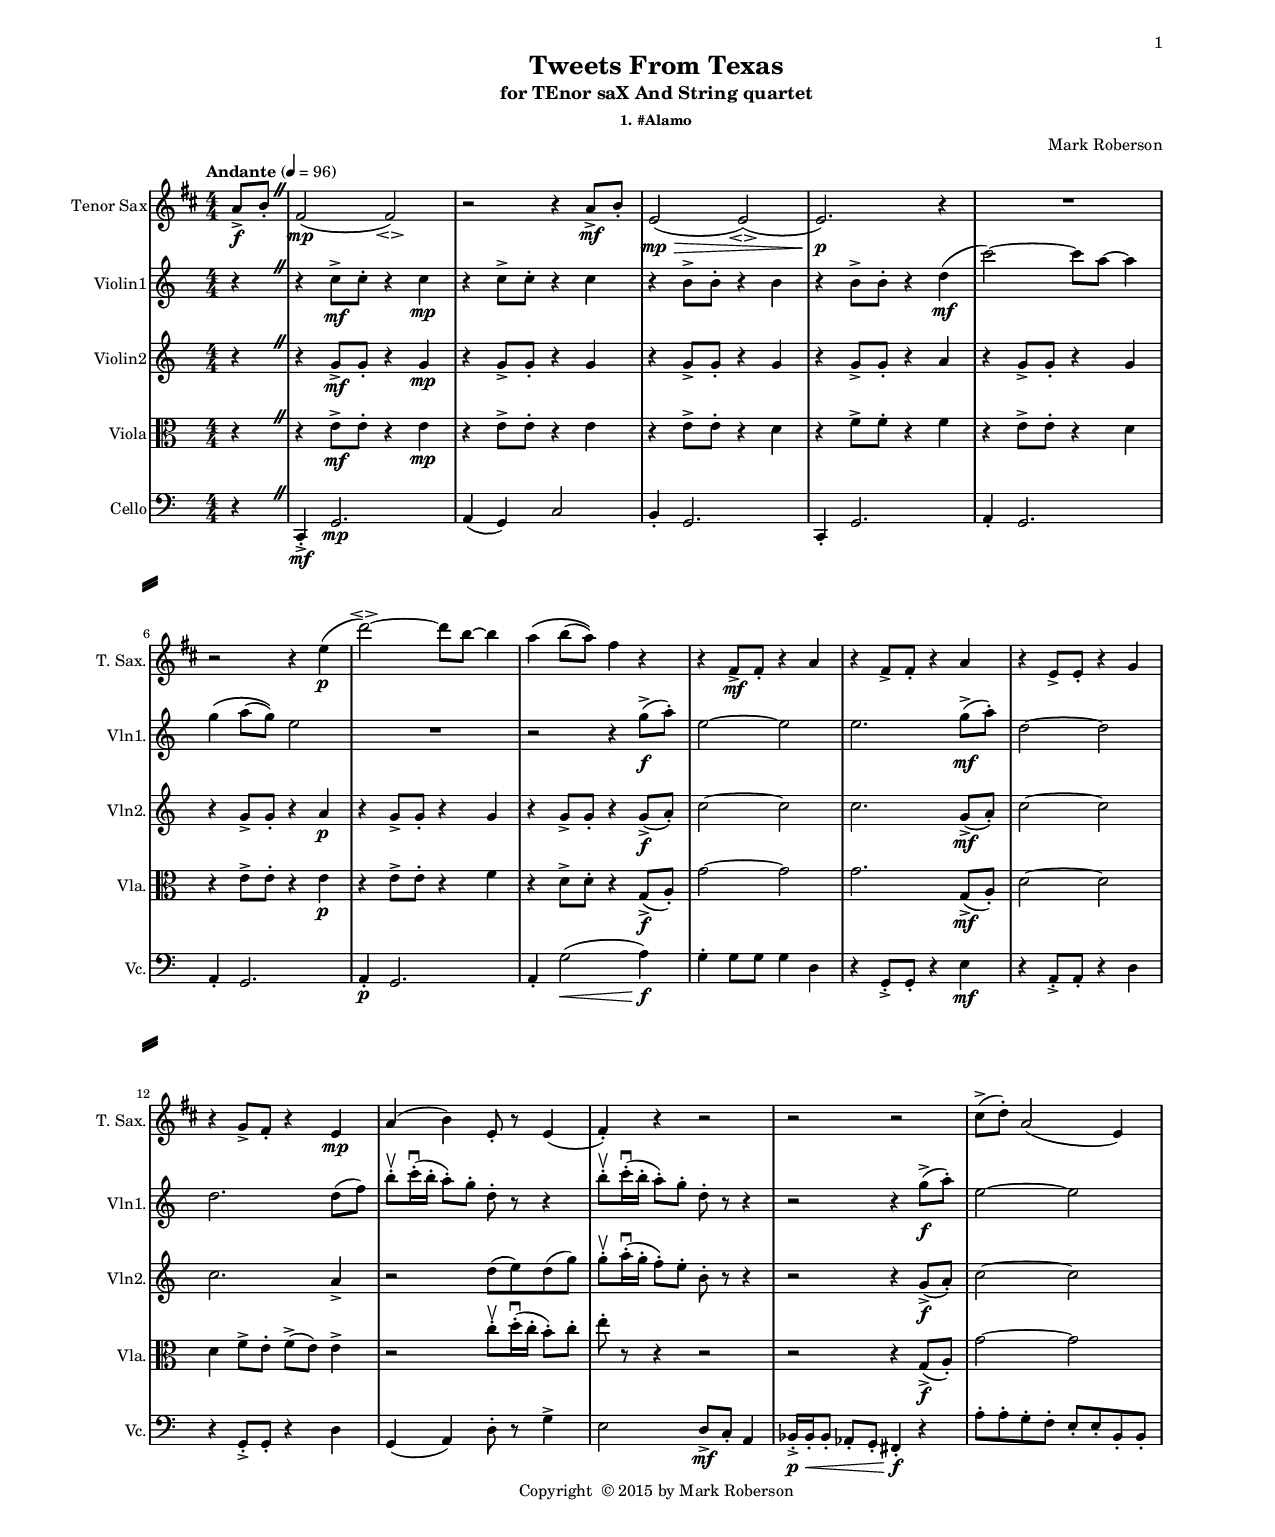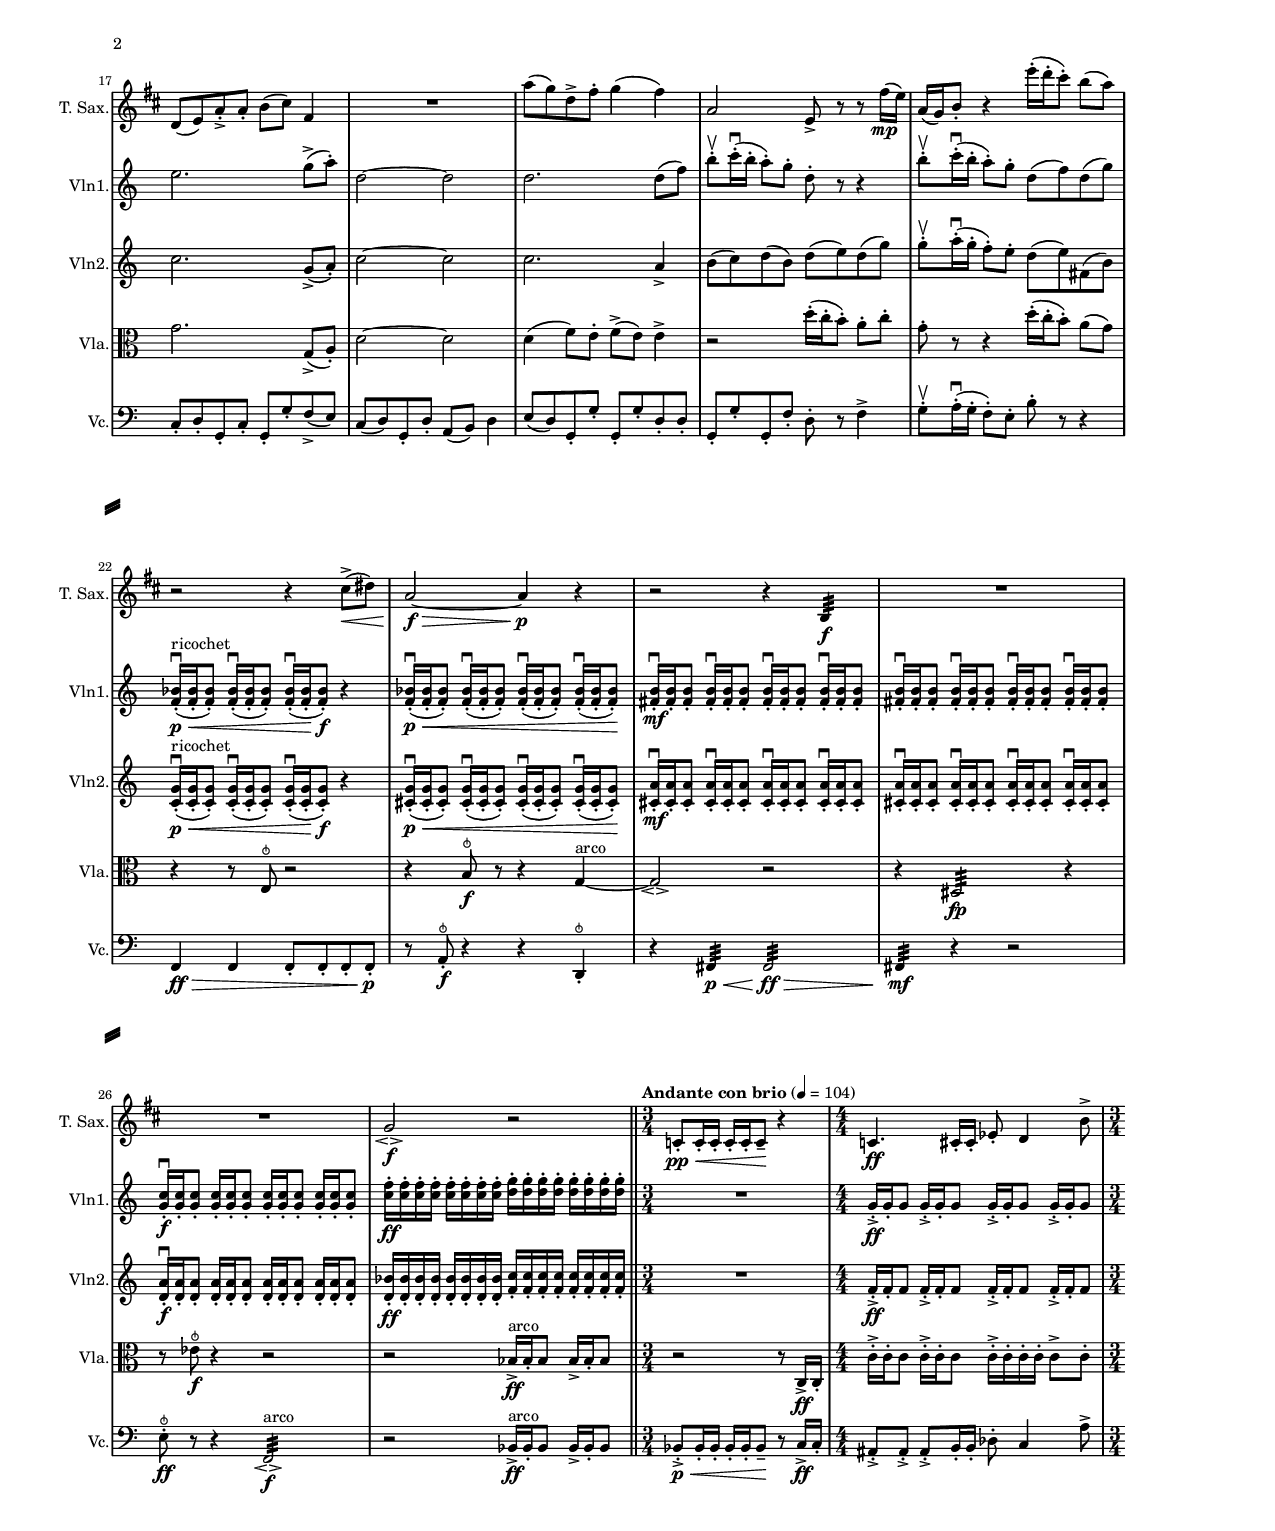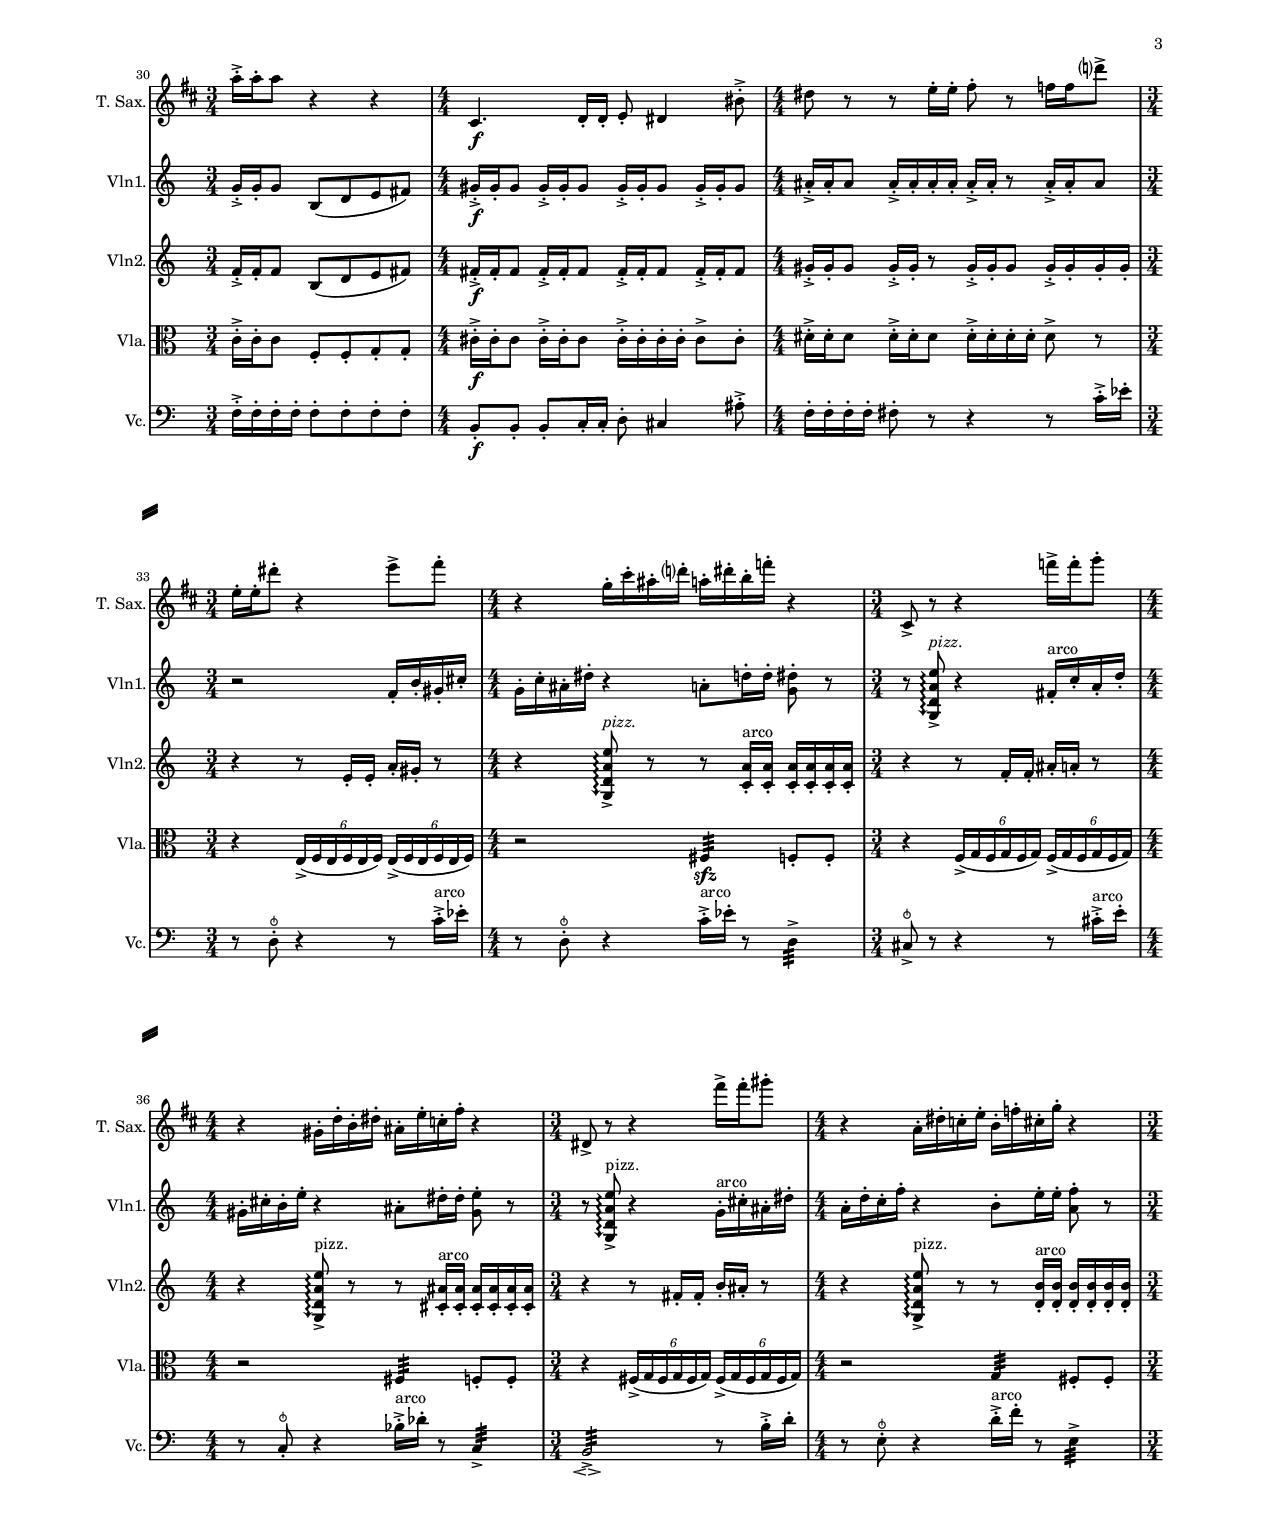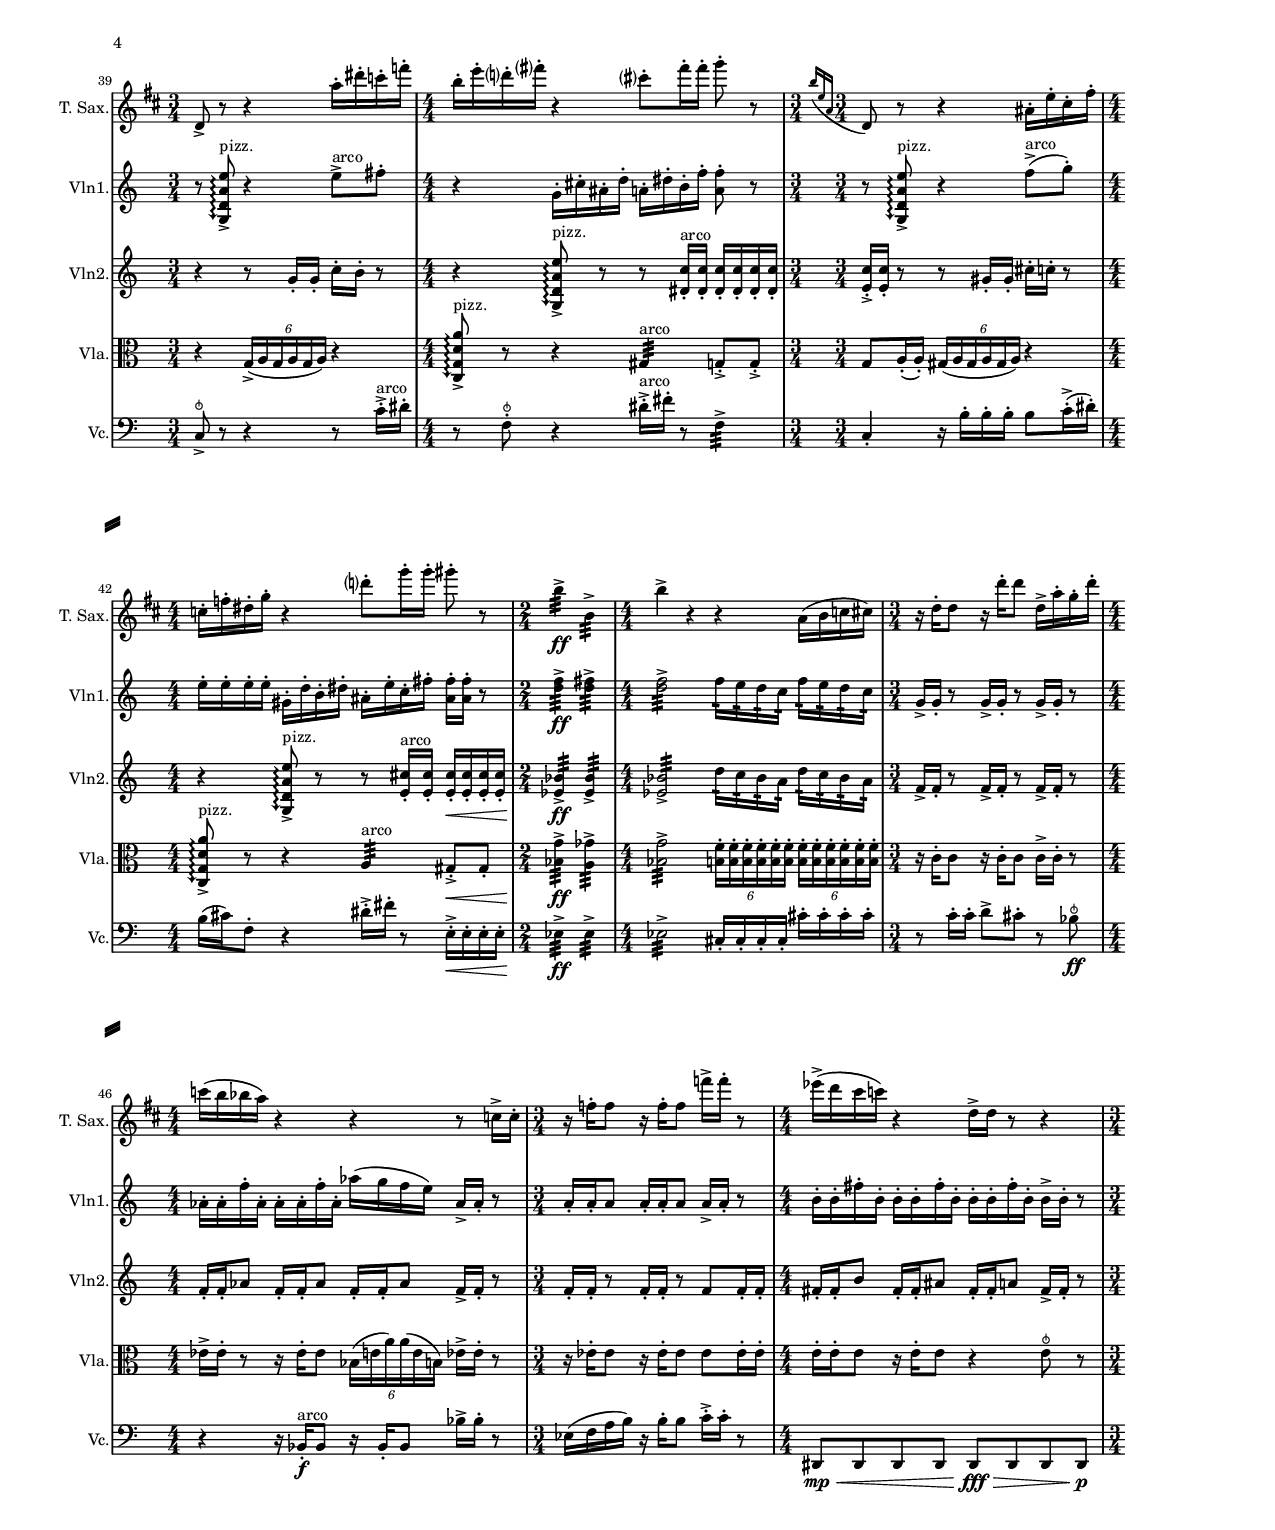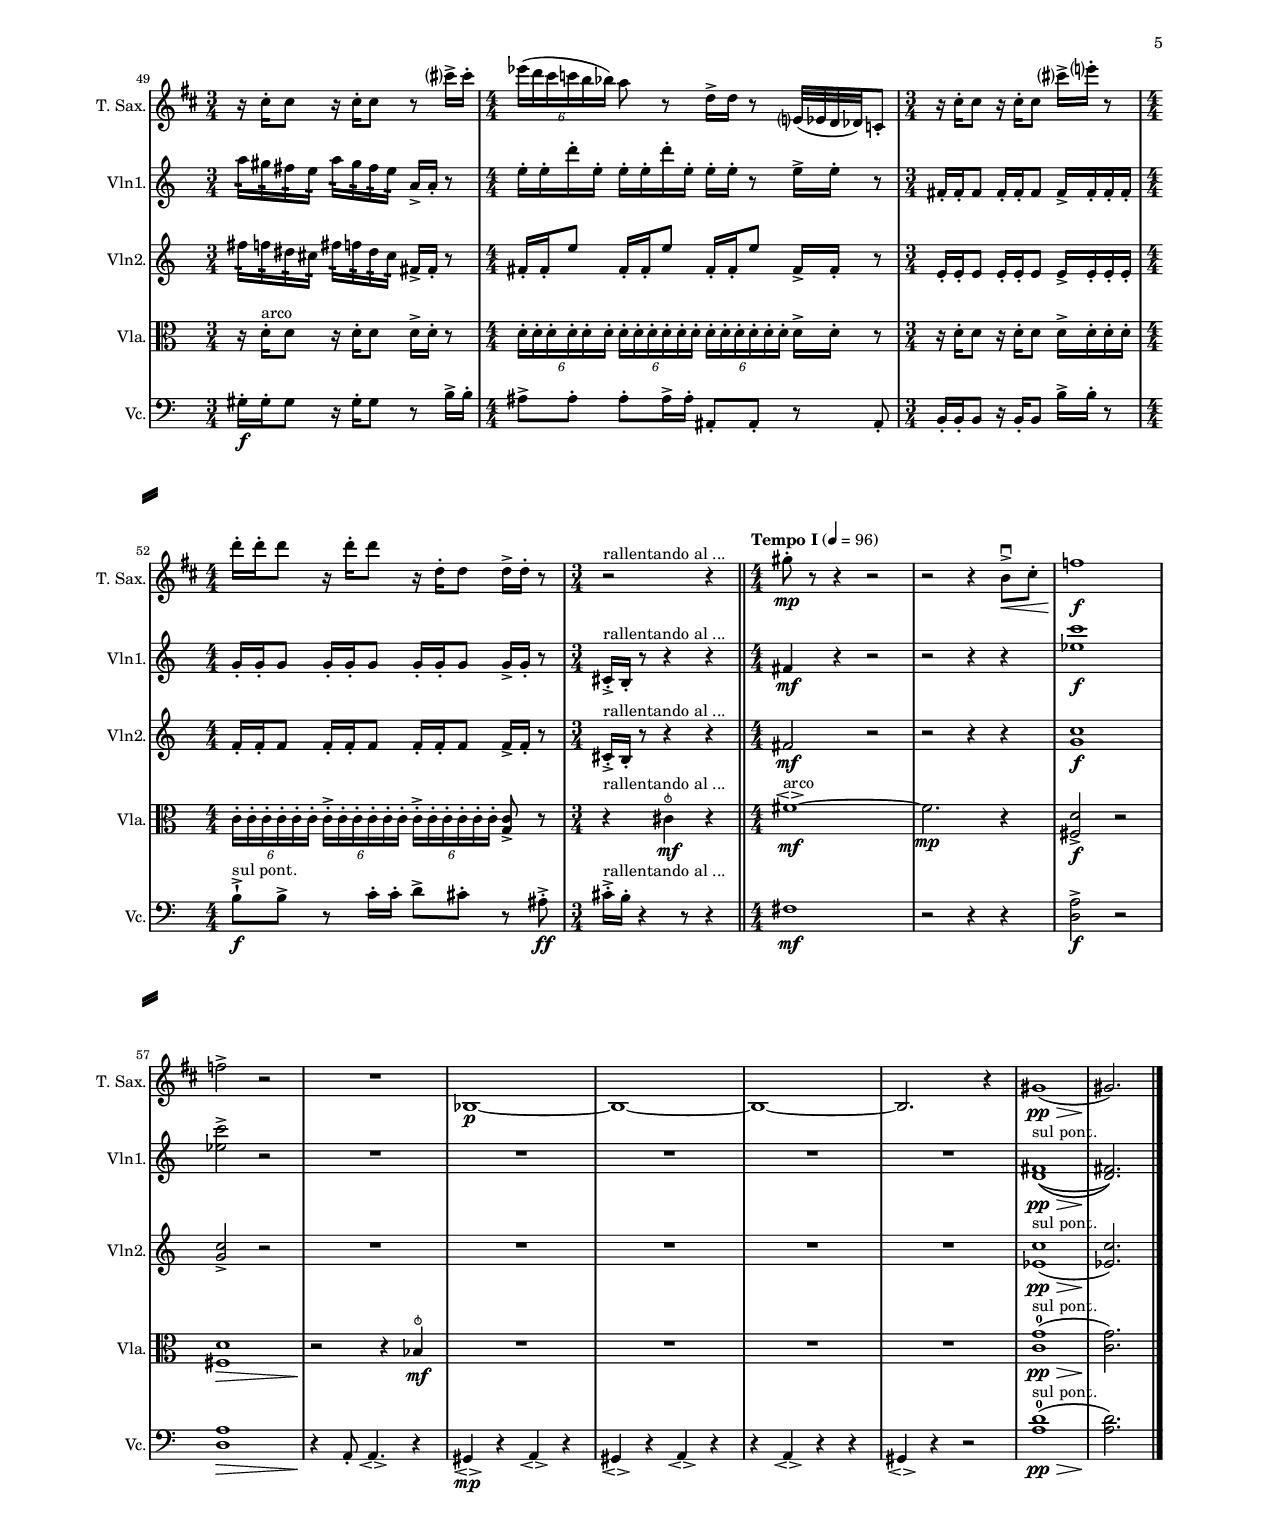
%=============================================
%   created by MuseScore Version: 1.3
%          Monday, July 13, 2015
%=============================================

\version "2.12.0"


#(set-default-paper-size "letter")
#(set-global-staff-size 14)

\paper {
  %  line-width    = 180\mm
  %  left-margin   = 20\mm
  inner-margin = 0.75\in
  outer-margin = 0.75\in
  top-margin    = 0.5\in
  bottom-margin = 0.75\in
  indent = 0 \mm 
  ragged-last-bottom = ##f
  ragged-bottom = ##f  
  system-separator-markup = \slashSeparator 
  first-page-number = 1
  print-first-page-number = ##t  
  two-sided = ##t
  binding-offset = 0.25\in
  }

\header {
    title = "Tweets From Texas"
    subtitle = "for TEnor saX And String quartet"
    subsubtitle = "1. #Alamo"
    composer = "Mark Roberson"
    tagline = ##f
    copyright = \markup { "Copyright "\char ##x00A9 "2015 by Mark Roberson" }    
    }

ATSaxvoiceAA = \relative c'{
    \set Staff.instrumentName = #"Tenor Sax"
    \set Staff.shortInstrumentName = #"T. Sax."
    \clef treble
    %staffkeysig
    \key d \major 
    %barkeysig: 
    \key d \major 
    %bartimesig: 
    \time 4/4 
    \partial 4*1
    \override BreathingSign #'text = \markup {
      \musicglyph #"scripts.caesura.straight"
    }
    \tempo "Andante" 4 = 96  
    a'8->  \f b-.  \breathe      | % 1
    fis2( \mp fis\espressivo )      | % 2
    r r4 a8->  \mf b-.       | % 3
    e,2( \> \mp e\espressivo )(      | % 4
    e2.) \! \p r4      | % 5
    R1  | % 
    r2 r4 e'( \p      | % 7
    d'2~\espressivo ) d8 b~ b4      | % 8
    a\( b8( a)\) fis4 r      | % 9
    r fis,8->  \mf fis-.  r4 a      | % 10
    r fis8->  fis-.  r4 a      | % 11
    r e8->  e-.  r4 g      | % 12
    r g8->  fis-.  r4 e \mp      | % 13
    a( b) e,8-.  r e4(      | % 14
    fis-. ) r r2      | % 15
    r r      | % 16
    cis'8-> ( d-. ) a2( e4)      | % 17
    d8( e) a-> -.  a-.  b( cis) fis,4      | % 18
    R1  | % 
    a'8( g) d->  fis-.  g4( fis)      | % 20
    a,2 e8->  r r fis'16( \mp e)      | % 21
    a,( g) b8-.  r4 e'16-. ( d-.  cis8-. ) b( a)      | % 22
    r2 r4 cis,8-> ( \< dis)      | % 23
    a2~ \> \! \f a4 \! \p r      | % 24
    r2 r4 b,:32  \f      | % 25
    R1 *2  | % 
    g'2\espressivo  \f r       \bar "||"   | % 28
    %bartimesig: 
    \time 3/4 
    \tempo "Andante con brio" 4 = 104
    c,8-.  \< \pp c16-.  c-.  c-.  c-.  c8--  \! r4      | % 29
    %bartimesig: 
    \time 4/4 
    c4. \ff cis16-.  cis-.  ees8-.  d4 b'8->       | % 30
    %bartimesig: 
    \time 3/4 
    a'16-> -.  a-.  a8 r4 r %bartimesig: 
    \time 3/4 
         | % 31
    %bartimesig: 
    \time 4/4 
    cis,,4. \f d16-.  d-.  e8-.  dis4 bis'8-> -.       | % 32
    %bartimesig: 
    \time 4/4 
    dis8 r r e16-.  e-.  fis8-.  r f16 f d'8->       | % 33
    %bartimesig: 
    \time 3/4 
    e,16-.  e-.  dis'8-.  r4 e8->  fis-.       | % 34
    %bartimesig: 
    \time 4/4 
    r4 g,16-.  cis-.  ais-.  d-.  a-.  dis-.  b-.  f'-.  r4      | % 35
    %bartimesig: 
    \time 3/4 
    cis,,8->  r r4 f''16->  f-.  g8-.       | % 36
    %bartimesig: 
    \time 4/4 
    r4 gis,,16-.  d'-.  b-.  dis-.  ais-.  e'-.  c-.  fis-.  r4      | % 37
    %bartimesig: 
    \time 3/4 
    dis,8->  r r4 fis''16->  fis-.  gis8-.       | % 38
    %bartimesig: 
    \time 4/4 
    r4 a,,16-.  dis-.  c-.  e-.  b-.  f'-.  cis-.  g'-.  r4      | % 39
    %bartimesig: 
    \time 3/4 
    d,8->  r r4 a''16-.  dis-.  c-.  f-.       | % 40
    %bartimesig: 
    \time 4/4 
    b,16-.  e-.  d-.  fis-.  r4 cis8-.  fis16-.  fis-.  g8-.  r      | % 41
    %bartimesig: 
    \time 3/4 
    \grace{\stemUp b,16(  [ e, a,  ]  } \stemNeutral d,8) r r4 ais'16-.  e'-.  cis-.  fis-.       | % 42
    %bartimesig: 
    \time 4/4 
    c16-.  f-.  dis-.  g-.  r4 d'8-.  g16-.  g-.  gis8-.  r      | % 43
    %bartimesig: 
    \time 2/4 
    b,4:32 ->  \ff b,:32 ->       | % 44
    %bartimesig: 
    \time 4/4 
    b'4->  r r a,16( b c cis)      | % 45
    %bartimesig: 
    \time 3/4 
    r16 d-.  d8 r16 d'-.  d8 d,16->  a'-.  g-.  d'-.       | % 46
    %bartimesig: 
    \time 4/4 
    c16( b bes a) r4 r r8 c,16->  c-.       | % 47
    %bartimesig: 
    \time 3/4 
    r16 f-.  f8 r16 f-.  f8 f'16->  f-.  r8      | % 48
    %bartimesig: 
    \time 4/4 
    ees16-> ( d cis c) r4 d,16->  d r8 r4      | % 49
    %bartimesig: 
    \time 3/4 
    r16 cis-.  cis8 r16 cis-.  cis8 r cis'16->  cis-.       | % 50
    %bartimesig: 
    \time 4/4 
    \times 4/6{ees16( d cis c b bes)  } a8 r d,16->  d r8 e,32( ees d des) c8-.       | % 51
    %bartimesig: 
    \time 3/4 
    r16 cis'-.  cis8 r16 cis-.  cis8 cis'16->  e-.  r8      | % 52
    %bartimesig: 
    \time 4/4 
    d16-.  d-.  d8 r16 d-.  d8 r16 d,-.  d8 d16->  d-.  r8      | % 53
    %bartimesig: 
    \time 3/4 
    r2 ^\markup {\upright  "rallentando al ..."} r4     \bar "||"      | % 54
    %bartimesig: 
    \time 4/4 
    \tempo "Tempo I" 4 = 96  
    gis8-.  \mp r r4 r2     | % 55
    r2 r4 b,8-> \downbow  \< cis-.       | % 56
    f1 \! \f      | % 57
    f2->  r      | % 58
    R1  | % 
    bes,,1~ \p      | % 60
    bes~      | % 61
    bes~      | % 62
    bes2. r4      | % 63
    gis'1( \> \pp      | % 64
    gis2.) \! \bar "|." 
}% end of last bar in partorvoice

 

AVlnvoiceBA = \relative c'{
    \set Staff.instrumentName = #"Violin1"
    \set Staff.shortInstrumentName = #"Vln1."
    \clef treble
    %staffkeysig
    \key c \major 
    %bartimesig: 
    \time 4/4 
    \partial 4*1
    \override BreathingSign #'text = \markup {
      \musicglyph #"scripts.caesura.straight"
    }
    \tempo "Andante" 4 = 96  
    r4 \breathe      | % 1
    r c'8->  \mf c-.  r4 c \mp      | % 2
    r c8->  c-.  r4 c      | % 3
    r b8->  b-.  r4 b      | % 4
    r b8->  b-.  r4 d( \mf      | % 5
    c'2~) c8 a~ a4      | % 6
    g\( a8( g)\) e2      | % 7
    R1  | % 
    r2 r4 g8-> ( \f a-. )      | % 9
    e2~ e      | % 10
    e2. g8-> ( \mf a-. )      | % 11
    d,2~ d      | % 12
    d2. d8( f)      | % 13
    b-. \upbow  c16-. \downbow ( b-.  a8-. ) g-.  d-.  r r4      | % 14
    b'8-. \upbow  c16-. \downbow ( b-.  a8-. ) g-.  d-.  r r4      | % 15
    r2 r4 g8-> ( \f a-. )      | % 16
    e2~ e      | % 17
    e2. g8-> ( a-. )      | % 18
    d,2~ d      | % 19
    d2. d8( f)      | % 20
    b-. \upbow  c16-. \downbow ( b-.  a8-. ) g-.  d-.  r r4      | % 21
    b'8-. \upbow  c16-. \downbow ( b-.  a8-. ) g-.  d( f) d( g)      | % 22
    <f, bes>16-. \downbow ( ^\markup {\upright  "ricochet"} \< \p <f bes>-.  <f bes>8-. ) <f bes>16-. \downbow ( <f bes>-.  <f bes>8-. ) <f bes>16-. \downbow ( <f bes>-.  <f bes>8-. ) \f r4      | % 23
    <f bes>16-. \downbow ( \< \p <f bes>-.  <f bes>8-. ) <f bes>16-. \downbow ( <f bes>-.  <f bes>8-. ) <f bes>16-. \downbow ( <f bes>-.  <f bes>8-. ) <f bes>16-. \downbow ( <f bes>-.  <f bes>8-. ) \!    | % 24
    <fis b>16-. \downbow  \mf <fis b>-.  <fis b>8-.  <fis b>16-. \downbow  <fis b>-.  <fis b>8-.  <fis b>16-. \downbow  <fis b>-.  <fis b>8-.  <fis b>16-. \downbow  <fis b>-.  <fis b>8-.       | % 25
    <fis b>16-. \downbow  <fis b>-.  <fis b>8-.  <fis b>16-. \downbow  <fis b>-.  <fis b>8-.  <fis b>16-. \downbow  <fis b>-.  <fis b>8-.  <fis b>16-. \downbow  <fis b>-.  <fis b>8-.       | % 26
    <g c>16-. \downbow  \f <g c>-.  <g c>8-.  <g c>16-.  <g c>-.  <g c>8-.  <g c>16-.  <g c>-.  <g c>8-.  <g c>16-.  <g c>-.  <g c>8-.       | % 27
    <c f>16-.  \ff <c f>-.  <c f>-.  <c f>-.  <c f>-.  <c f>-.  <c f>-.  <c f>-.  <d g>-.  <d g>-.  <d g>-.  <d g>-.  <d g>-.  <d g>-.  <d g>-.  <d g>-.    \bar "||"       | % 28
    %bartimesig: 
    \time 3/4 
    \tempo "Andante con brio" 4 = 104
    R2.  | % 
    %bartimesig: 
    \time 4/4 
    g,16-> -.  \ff g-.  g8 g16-> -.  g-.  g8 g16-> -.  g-.  g8 g16-> -.  g-.  g8      | % 30
    %bartimesig: 
    \time 3/4 
    g16-> -.  g-.  g8 b,( d e fis) %bartimesig: 
    \time 3/4 
         | % 31
    %bartimesig: 
    \time 4/4 
    gis16-> -.  \f gis-.  gis8 gis16-> -.  gis-.  gis8 gis16-> -.  gis-.  gis8 gis16-> -.  gis-.  gis8      | % 32
    %bartimesig: 
    \time 4/4 
    ais16-> -.  ais-.  ais8 ais16-> -.  ais-.  ais-.  ais-.  ais-> -.  ais-.  r8 ais16-> -.  ais-.  ais8      | % 33
    %bartimesig: 
    \time 3/4 
    r2 f16-.  b-.  gis-.  cis-.       | % 34
    %bartimesig: 
    \time 4/4 
    g16-.  c-.  ais-.  dis-.  r4 a8-.  d16-.  d-.  <g, dis'>8-.  r      | % 35
    %bartimesig: 
    \time 3/4 
    r8 \arpeggioArrowDown <g, d' a' e'>\arpeggio ->  ^\markup {\italic "pizz."} r4 fis'16-.  ^\markup {\upright  "arco"} c'-.  a-.  d-.       | % 36
    %bartimesig: 
    \time 4/4 
    gis,16-.  cis-.  b-.  e-.  r4 ais,8-.  dis16-.  dis-.  <gis, e'>8-.  r      | % 37
    %bartimesig: 
    \time 3/4 
    r8 \arpeggioArrowDown <g, d' a' e'>\arpeggio ->  ^\markup {\upright  "pizz."} r4 g'16-.  ^\markup {\upright  "arco"} cis-.  ais-.  dis-.       | % 38
    %bartimesig: 
    \time 4/4 
    a16-.  d-.  c-.  f-.  r4 b,8-.  e16-.  e-.  <a, f'>8-.  r      | % 39
    %bartimesig: 
    \time 3/4 
    r8 \arpeggioArrowDown <g, d' a' e'>\arpeggio ->  ^\markup {\upright  "pizz."} r4 e''8->  ^\markup {\upright  "arco"} fis-.       | % 40
    %bartimesig: 
    \time 4/4 
    r4 g,16-.  cis-.  ais-.  d-.  a-.  dis-.  b-.  f'-.  <a, f'>8-.  r      | % 41
    %bartimesig: 
    \time 3/4 
    r8 \arpeggioArrowDown <g, d' a' e'>\arpeggio ->  ^\markup {\upright  "pizz."} r4 f''8-> ( ^\markup {\upright  "arco"} g-. )      | % 42
    %bartimesig: 
    \time 4/4 
    e16-.  e-.  e-.  e-.  gis,-.  d'-.  b-.  dis-.  ais-.  e'-.  c-.  fis-. <ais, fis'>-.  <ais fis'>-.  r8      | % 43
    %bartimesig: 
    \time 2/4 
    <d f>4:32 ->  \ff <d fis>:32 ->       | % 44
    %bartimesig: 
    \time 4/4 
    <d f>2:32 ->  f16:32 e: d: c: f: e: d: c:      | % 45
    %bartimesig: 
    \time 3/4 
    g16->  g-.  r8 g16->  g-.  r8 g16->  g-.  r8      | % 46
    %bartimesig: 
    \time 4/4 
    aes16-.  aes-.  f'-.  aes,-.  aes-.  aes-.  f'-.  aes,-.  aes'( g f e) aes,->  aes-.  r8      | % 47
    %bartimesig: 
    \time 3/4 
    a16-.  a-.  a8 a16-.  a-.  a8 a16->  a-.  r8      | % 48
    %bartimesig: 
    \time 4/4 
    b16-.  b-.  fis'-.  b,-.  b-.  b-.  fis'-.  b,-.  b-.  b-.  fis'-.  b,-.  b->  b-.  r8      | % 49
    %bartimesig: 
    \time 3/4 
    a'16:32 gis: fis: e: a: gis: fis: e: a,->  a-.  r8      | % 50
    %bartimesig: 
    \time 4/4 
    e'16-.  e-.  d'-.  e,-.  e-.  e-.  d'-.  e,-.  e-.  e-.  r8 e16->  e-.  r8      | % 51
    %bartimesig: 
    \time 3/4 
    fis,16-.  fis-.  fis8 fis16-.  fis-.  fis8 fis16->  fis-.  fis-.  fis-.       | % 52
    %bartimesig: 
    \time 4/4 
    g16-.  g-.  g8 g16-.  g-.  g8 g16-.  g-.  g8 g16->  g-.  r8      | % 53
    %bartimesig: 
    \time 3/4 
    cis,16-. -> ^\markup {\upright  "rallentando al ..."}  b-.  r8 r4 r    \bar "||"      | % 54
    %bartimesig: 
    \time 4/4 
    \tempo "Tempo I" 4 = 96  
    fis'4 \mf r r2      | % 55
    r2 r4 r      | % 56
    <ees' c'>1 \f      | % 57
    <ees c'>2->  r      | % 58
    R1 *5  | % 
    <d, fis>1(\( \> \pp ^\markup {\upright  "sul pont."}      | % 64
    <d fis>2.\)) \! \bar "|." 
}% end of last bar in partorvoice

 

AVlnvoiceCA = \relative c'{
    \set Staff.instrumentName = #"Violin2"
    \set Staff.shortInstrumentName = #"Vln2."
    \clef treble
    %staffkeysig
    \key c \major 
    %bartimesig: 
    \time 4/4 
    \partial 4*1
    \override BreathingSign #'text = \markup {
      \musicglyph #"scripts.caesura.straight"
    }
    \tempo "Andante" 4 = 96  
    r4 \breathe      | % 1
    r g'8->  \mf g-.  r4 g \mp      | % 2
    r g8->  g-.  r4 g      | % 3
    r g8->  g-.  r4 g      | % 4
    r g8->  g-.  r4 a      | % 5
    r g8->  g-.  r4 g      | % 6
    r g8->  g-.  r4 a \p      | % 7
    r g8->  g-.  r4 g      | % 8
    r g8->  g-.  r4 g8-> ( \f a-. )      | % 9
    c2~ c      | % 10
    c2. g8-> ( \mf a-. )      | % 11
    c2~ c      | % 12
    c2. a4->       | % 13
    r2 d8( e) d( g)      | % 14
    g-. \upbow  a16-. \downbow ( g-.  f8-. ) e-.  b-.  r r4      | % 15
    r2 r4 g8-> ( \f a-. )      | % 16
    c2~ c      | % 17
    c2. g8-> ( a-. )      | % 18
    c2~ c      | % 19
    c2. a4->       | % 20
    b8( c) d( b) d( e) d( g)      | % 21
    g-. \upbow  a16-. \downbow ( g-.  f8-. ) e-.  d( e) fis,( b)      | % 22
    <c, g'>16-. \downbow ( \< \p ^\markup {\upright  "ricochet"} <c g'>-.  <c g'>8-. ) <c g'>16-. \downbow ( <c g'>-.  <c g'>8-. ) <c g'>16-. \downbow ( <c g'>-.  <c g'>8-. ) \f r4      | % 23
    <cis g'>16-. \downbow ( \< \p <cis g'>-.  <cis g'>8-. ) <cis g'>16-. \downbow ( <cis g'>-.  <cis g'>8-. ) <cis g'>16-. \downbow ( <cis g'>-.  <cis g'>8-. ) <cis g'>16-. \downbow ( <cis g'>-.  <cis g'>8-. ) \!      | % 24
    <cis a'>16-. \downbow  \mf <cis a'>-.  <cis a'>8-.  <cis a'>16-. \downbow  <cis a'>-.  <cis a'>8-.  <cis a'>16-. \downbow  <cis a'>-.  <cis a'>8-.  <cis a'>16-. \downbow  <cis a'>-.  <cis a'>8-.       | % 25
    <cis a'>16-. \downbow  <cis a'>-.  <cis a'>8-.  <cis a'>16-. \downbow  <cis a'>-.  <cis a'>8-.  <cis a'>16-. \downbow  <cis a'>-.  <cis a'>8-.  <cis a'>16-. \downbow  <cis a'>-.  <cis a'>8-.       | % 26
    <d a'>16-. \downbow  \f <d a'>-.  <d a'>8-.  <d a'>16-.  <d a'>-.  <d a'>8-.  <d a'>16-.  <d a'>-.  <d a'>8-.  <d a'>16-.  <d a'>-.  <d a'>8-.       | % 27
    <d bes'>16-.  \ff <d bes'>-.  <d bes'>-.  <d bes'>-.  <d bes'>-.  <d bes'>-.  <d bes'>-.  <d bes'>-.  <f c'>-.  <f c'>-.  <f c'>-.  <f c'>-.  <f c'>-.  <f c'>-.  <f c'>-.  <f c'>-.  \bar "||"     | % 28
    %bartimesig: 
    \time 3/4 
    \tempo "Andante con brio" 4 = 104
    R2.  | % 
    %bartimesig: 
    \time 4/4 
    f16-> -.  \ff f-.  f8 f16-> -.  f-.  f8 f16-> -.  f-.  f8 f16-> -.  f-.  f8      | % 30
    %bartimesig: 
    \time 3/4 
    f16-> -.  f-.  f8 b,( d e fis) %bartimesig: 
    \time 3/4 
         | % 31
    %bartimesig: 
    \time 4/4 
    fis16-> -.  \f fis-.  fis8 fis16-> -.  fis-.  fis8 fis16-> -.  fis-.  fis8 fis16-> -.  fis-.  fis8      | % 32
    %bartimesig: 
    \time 4/4 
    gis16-> -.  gis-.  gis8 gis16-> -.  gis-.  r8 gis16-> -.  gis-.  gis8 gis16-> -.  gis-.  gis-.  gis-.       | % 33
    %bartimesig: 
    \time 3/4 
    r4 r8 e16-.  e-.  a-.  gis-.  r8      | % 34
    %bartimesig: 
    \time 4/4 
    r4 \arpeggioArrowDown <g, d' a' e'>8\arpeggio ->  ^\markup {\italic "pizz."} r r <c a'>16-.  ^\markup {\upright  "arco"} <c a'>-.  <c a'>-.  <c a'>-.  <c a'>-.  <c a'>-.       | % 35
    %bartimesig: 
    \time 3/4 
    r4 r8 f16-.  f-.  ais-.  a-.  r8      | % 36
    %bartimesig: 
    \time 4/4 
    r4 \arpeggioArrowDown <g, d' a' e'>8\arpeggio ->  ^\markup {\upright  "pizz."} r r <cis ais'>16-.  ^\markup {\upright  "arco"} <cis ais'>-.  <cis ais'>-.  <cis ais'>-.  <cis ais'>-.  <cis ais'>-.       | % 37
    %bartimesig: 
    \time 3/4 
    r4 r8 fis16-.  fis-.  b-.  ais-.  r8      | % 38
    %bartimesig: 
    \time 4/4 
    r4 \arpeggioArrowDown <g, d' a' e'>8\arpeggio ->  ^\markup {\upright  "pizz."} r r <d' b'>16-.  ^\markup {\upright  "arco"} <d b'>-.  <d b'>-.  <d b'>-.  <d b'>-.  <d b'>-.       | % 39
    %bartimesig: 
    \time 3/4 
    r4 r8 g16-.  g-.  c-.  b-.  r8      | % 40
    %bartimesig: 
    \time 4/4 
    r4 \arpeggioArrowDown <g, d' a' e'>8\arpeggio ->  ^\markup {\upright  "pizz."} r r <dis' c'>16-.  ^\markup {\upright  "arco"} <dis c'>-.  <dis c'>-.  <dis c'>-.  <dis c'>-.  <dis c'>-.       | % 41
    %bartimesig: 
    \time 3/4 
    <e c'>16-. ->  <e c'>-.  r8 r gis16-.  gis-.  cis-.  c-.  r8      | % 42
    %bartimesig: 
    \time 4/4 
    r4 \arpeggioArrowDown <g, d' a' e'>8\arpeggio ->  ^\markup {\upright  "pizz."} r r <e' cis'>16-.  ^\markup {\upright  "arco"} <e cis'>-.  <e cis'>-.  \< <e cis'>-.  <e cis'>-.  <e cis'>-.       | % 43
    %bartimesig: 
    \time 2/4 
    <ees bes'>4:32 ->  \! \ff <ees bes'>:32 ->       | % 44
    %bartimesig: 
    \time 4/4 
    <ees bes'>2:32 ->  d'16:32 c: bes: a: d: c: bes: a:      | % 45
    %bartimesig: 
    \time 3/4 
    f16->  f-.  r8 f16->  f-.  r8 f16->  f-.  r8      | % 46
    %bartimesig: 
    \time 4/4 
    f16-.  f-.  aes8 f16-.  f-.  aes8 f16-.  f-.  aes8 f16->  f-.  r8      | % 47
    %bartimesig: 
    \time 3/4 
    f16-.  f-.  r8 f16-.  f-.  r8 f f16-.  f-.       | % 48
    %bartimesig: 
    \time 4/4 
    fis16-.  fis-.  b8 fis16-.  fis-.  ais8 fis16-.  fis-.  a8 fis16->  fis-.  r8      | % 49
    %bartimesig: 
    \time 3/4 
    fis'16:32 f: dis: cis: fis: f: dis: cis: fis,16->  fis-.  r8      | % 50
    %bartimesig: 
    \time 4/4 
    fis16-.  fis-.  e'8 fis,16-.  fis-.  e'8 fis,16-.  fis-.  e'8 fis,16->  fis-.  r8      | % 51
    %bartimesig: 
    \time 3/4 
    e16-.  e-.  e8 e16-.  e-.  e8 e16->  e-.  e-.  e-.       | % 52
    %bartimesig: 
    \time 4/4 
    f16-.  f-.  f8 f16-.  f-.  f8 f16-.  f-.  f8 f16->  f-.  r8      | % 53
    %bartimesig: 
    \time 3/4 
    cis16-. -> ^\markup {\upright  "rallentando al ..."}  b-.  r8 r4 r    \bar "||"      | % 54
    %bartimesig: 
    \time 4/4 
    \tempo "Tempo I" 4 = 96  
    fis'2 \mf r      | % 55
    r2 r4 r      | % 56
    <g c>1 \f      | % 57
    <g c>2->  r      | % 58
    R1 *5  | % 
    <ees c'>1( \> \pp ^\markup {\upright  "sul pont."}      | % 64
    <ees c'>2.) \! \bar "|." 
}% end of last bar in partorvoice

 

AVlavoiceDA = \relative c'{
    \set Staff.instrumentName = #"Viola"
    \set Staff.shortInstrumentName = #"Vla."
    \clef alto
    %staffkeysig
    \key c \major 
    %bartimesig: 
    \time 4/4 
    \partial 4*1
    \override BreathingSign #'text = \markup {
      \musicglyph #"scripts.caesura.straight"
    }
    \tempo "Andante" 4 = 96  
    r4 \breathe      | % 1
    r e8->  \mf e-.  r4 e \mp      | % 2
    r e8->  e-.  r4 e      | % 3
    r e8->  e-.  r4 d      | % 4
    r f8->  f-.  r4 f      | % 5
    r e8->  e-.  r4 d      | % 6
    r e8->  e-.  r4 e \p      | % 7
    r e8->  e-.  r4 f      | % 8
    r d8->  d-.  r4 g,8-> ( \f a-. )      | % 9
    g'2~ g      | % 10
    g2. g,8-> ( \mf a-. )      | % 11
    d2~ d      | % 12
    d4 f8->  e-.  f-> ( e) e4->       | % 13
    r2 c'8-. \upbow  d16-. \downbow ( c-.  b8-. ) c-.       | % 14
    e-.  r r4 r2      | % 15
    r r4 g,,8-> ( \f a-. )      | % 16
    g'2~ g      | % 17
    g2. g,8-> ( a-. )      | % 18
    d2~ d      | % 19
    d4( f8) e-.  f-> ( e) e4->       | % 20
    r2 d'16-. ( c-.  b8-. ) a-.  c-.       | % 21
    g-.  r r4 d'16-. ( c-.  b8-. ) a( g)      | % 22
    r4 r8 e, ^\snappizzicato r2      | % 23
    r4 b'8 ^\snappizzicato \f r r4 g~ ^\markup {\upright  "arco"}      | % 24
    g2\espressivo  r      | % 25
    r4 dis2:32  \fp  r4      | % 26
    r8 ees' ^\snappizzicato \f r4 r2   | % 27
    r bes16->  ^\markup {\upright  "arco"} \ff bes-.  bes8 bes16->  bes-.  bes8        \bar "||"     | % 28
    %bartimesig: 
    \time 3/4 
    \tempo "Andante con brio" 4 = 104
    r2 r8 c,16->  \ff c-.       | % 29
    %bartimesig: 
    \time 4/4 
    c'16-> -.  c-.  c8 c16-> -.  c-.  c8 c16-> -.  c-.  c-.  c-.  c8->  c-.       | % 30
    %bartimesig: 
    \time 3/4 
    c16-> -.  c-.  c8 f,-.  f-.  g-.  g-.  %bartimesig: 
    \time 3/4 
         | % 31
    %bartimesig: 
    \time 4/4 
    cis16-> -.  \f cis-.  cis8 cis16-> -.  cis-.  cis8 cis16-> -.  cis-.  cis-.  cis-.  cis8->  cis-.       | % 32
    %bartimesig: 
    \time 4/4 
    dis16-> -.  dis-.  dis8 dis16-> -.  dis-.  dis8 dis16-> -.  dis-.  dis-.  dis-.  dis8->  r      | % 33
    %bartimesig: 
    \time 3/4 
    r4 \times 4/6{e,16-> ( f e  f e f)  } \times 4/6{e-> ( f e f e f)  }      | % 34
    %bartimesig: 
    \time 4/4 
    r2 fis4:32  \sfz  f8-.  f-.       | % 35
    %bartimesig: 
    \time 3/4 
    r4 \times 4/6{f16-> ( g f g f g)  } \times 4/6{f-> ( g f g f g)  }      | % 36
    %bartimesig: 
    \time 4/4 
    r2 fis4:32  f8-.  f-.       | % 37
    %bartimesig: 
    \time 3/4 
    r4 \times 4/6{fis16-> ( g fis g fis g)  } \times 4/6{fis-> ( g fis g fis g)  }      | % 38
    %bartimesig: 
    \time 4/4 
    r2 g4:32  fis8-.  fis-.       | % 39
    %bartimesig: 
    \time 3/4 
    r4 \times 4/6{g16-> ( a g a g a)  } r4      | % 40
    %bartimesig: 
    \time 4/4 
    \arpeggioArrowDown <c, g' d' a'>8\arpeggio ->  ^\markup {\upright  "pizz."} r r4 gis':32  ^\markup {\upright  "arco"} g8-. ->  g-. ->       | % 41
    %bartimesig: 
    \time 3/4 
    g8 a16-. ( a-. ) \times 4/6{gis16( a gis a gis a)  } r4      | % 42
    %bartimesig: 
    \time 4/4 
    \arpeggioArrowDown <c, g' d' a'>8\arpeggio ->  ^\markup {\upright  "pizz."} r r4 a':32  ^\markup {\upright  "arco"} gis8-. ->  \< gis-.       | % 43
    %bartimesig: 
    \time 2/4 
    <bes g'>4:32 -> \ff <a ges'>:32 ->       | % 44
    %bartimesig: 
    \time 4/4 
    <bes g'>2:32 ->  \times 4/6{<b f'>16-.  <b f'>-.  <b f'>-.  <b f'>-.  <b f'>-.  <b f'>-.   } \times 4/6{<b f'>-.  <b f'>-.  <b f'>-.  <b f'>-.  <b f'>-.  <b f'>-.   }      | % 45
    %bartimesig: 
    \time 3/4 
    r16 c-.  c8 r16 c-.  c8 c16->  c-.  r8      | % 46
    %bartimesig: 
    \time 4/4 
    ees16->  ees-.  r8 r16 ees-.  ees8 \times 4/6{bes16( e a) a( e b)  } ees16->  ees-.  r8      | % 47
    %bartimesig: 
    \time 3/4 
    r16 ees-.  ees8 r16 ees-.  ees8 ees ees16-.  ees-.       | % 48
    %bartimesig: 
    \time 4/4 
    e16-.  e-.  e8 r16 e-.  e8 r4 e8 ^\snappizzicato r      | % 49
    %bartimesig: 
    \time 3/4 
    r16 d-.  ^\markup {\upright  "arco"} d8 r16 d-.  d8 d16->  d-.  r8      | % 50
    %bartimesig: 
    \time 4/4 
    \times 4/6{d16-.  d-.  d-.  d-.  d-.  d-. } \times 4/6{d-.  d-.  d-.  d-.  d-.  d-.   } \times 4/6{d-.  d-.  d-.  d-.  d-.  d-.   } d16->  d-.  r8      | % 51
    %bartimesig: 
    \time 3/4 
    r16 d-.  d8 r16 d-.  d8 d16->  d-.  d-.  d-.       | % 52
    %bartimesig: 
    \time 4/4 
    \times 4/6{c16-.  c-.  c-.  c-.  c-.  c-.   } \times 4/6{c-. ->  c-.  c-.  c-.  c-.  c-.   } \times 4/6{c-. ->  c-.  c-.  c-.  c-.  c-.   } <g c>8->  r      | % 53
    %bartimesig: 
    \time 3/4 
    r4 ^\markup {\upright  "rallentando al ..."} cis ^\snappizzicato \mf r    \bar "||"      | % 54
    %bartimesig: 
    \time 4/4 
    \tempo "Tempo I" 4 = 96  
    fis1~\espressivo  \mf ^\markup {\upright  "arco"}      | % 55
    fis2. \mp r4      | % 56
    <fis, d'>2->  \f r      | % 57
    <fis d'>1 \>      | % 58
    r2 \! r4 bes ^\snappizzicato \mf      | % 59
    R1 *4  | % 
    <c g'-0 >1( \> \pp ^\markup {\upright  "sul pont."}      | % 64
    <c g'>2.) \! \bar "|." 
}% end of last bar in partorvoice

 

AVlcvoiceEA = \relative c{
    \set Staff.instrumentName = #"Cello"
    \set Staff.shortInstrumentName = #"Vc."
    \clef bass
    %staffkeysig
    \key c \major 
    %bartimesig: 
    \time 4/4 
    \partial 4*1
    \override BreathingSign #'text = \markup {
      \musicglyph #"scripts.caesura.straight"
    }
    \tempo "Andante" 4 = 96  
    r4 \breathe      | % 1
    c,-. ->  \mf g'2. \mp      | % 2
    a4( g) c2      | % 3
    b4-.  g2.      | % 4
    c,4-.  g'2.      | % 5
    a4-.  g2.      | % 6
    a4-.  g2.      | % 7
    a4-.  \p g2.      | % 8
    a4-.  g'2( \< a4) \! \f      | % 9
    g-.  g8 g g4 d      | % 10
    r g,8-> -.  g-.  r4 e' \mf      | % 11
    r a,8-> -.  a-.  r4 d      | % 12
    r g,8-> -.  g-.  r4 d'      | % 13
    g,( a) d8-.  r g4->       | % 14
    e2 d8->  \mf c-.  a4      | % 15
    bes16-> -.  \< \p bes-.  bes8-.  aes-.  g-.  fis4-.  \f r      | % 16
    a'8-. a-.  g-.  f-.  e-.  e-.  b-.  b-.       | % 17
    c-.  d-.  g,-.  c-.  g-.  g'-.  f-> ( e)      | % 18
    c( d) g,-.  d'-.  a( b) d4      | % 19
    e8( d) g,-.  g'-.  g,-.  g'-.  d-.  d-.       | % 20
    g,-.  g'-.  g,-.  f'-.  d-.  r f4->       | % 21
    g8-. \upbow  a16-. \downbow ( g-.  f8-. ) e-.  b'-.  r r4      | % 22
    f, \> \ff f f8-.  f-.  f-.  f-.  \! \p      | % 23
    r a-.  ^\snappizzicato \f r4 r d,-.  ^\snappizzicato      | % 24
    r fis:32  \< \p  fis2:32  \! \> \ff      | % 25
    fis4:32  \! \mf r r2      | % 26
    e'8-.  ^\snappizzicato \ff r r4 f,2:32 \espressivo  ^\markup {\upright  "arco"} \f      | % 27
    r bes16->  ^\markup {\upright  "arco"} \ff bes-.  bes8 bes16->  bes-.  bes8       \bar "||"      | % 28
    %bartimesig: 
    \time 3/4 
    \tempo "Andante con brio" 4 = 104
    bes8-. ->  \< \p bes16-.  bes-.  bes-.  bes-.  bes8--  \! r c16->  \ff c-.       | % 29
    %bartimesig: 
    \time 4/4 
    ais8-. ->  ais-. ->  ais-. ->  b16-.  b-.  des8-.  c4 a'8->       | % 30
    %bartimesig: 
    \time 3/4 
    f16-. ->  f-.  f-.  f-.  f8-.  f-.  f-.  f-.  %bartimesig: 
    \time 3/4 
         | % 31
    %bartimesig: 
    \time 4/4 
    b,8-.  \f b-.  b-.  c16-.  c-.  d8-.  cis4 ais'8-> -.       | % 32
    %bartimesig: 
    \time 4/4 
    f16-.  f-.  f-.  f-.  fis8-.  r r4 r8 c'16-. ->  ees-.       | % 33
    %bartimesig: 
    \time 3/4 
    r8 d,-.  ^\snappizzicato r4 r8 c'16-. ->  ^\markup {\upright  "arco"} ees-.       | % 34
    %bartimesig: 
    \time 4/4 
    r8 d,-.  ^\snappizzicato r4 c'16-. ->  ^\markup {\upright  "arco"} ees-.  r8 d,4:32 ->       | % 35
    %bartimesig: 
    \time 3/4 
    cis8->  ^\snappizzicato r r4 r8 cis'16-. ->  ^\markup {\upright  "arco"} e-.       | % 36
    %bartimesig: 
    \time 4/4 
    r8 c,-.  ^\snappizzicato r4 bes'16-. ->  ^\markup {\upright  "arco"} des-.  r8 c,4:32 ->       | % 37
    %bartimesig: 
    \time 3/4 
    b2:32->\espressivo  r8 b'16-. ->  d-.       | % 38
    %bartimesig: 
    \time 4/4 
    r8 e,-.  ^\snappizzicato r4 d'16-. ->  ^\markup {\upright  "arco"} f-.  r8 e,4:32 ->       | % 39
    %bartimesig: 
    \time 3/4 
    c8->  ^\snappizzicato r r4 r8 c'16-. ->  ^\markup {\upright  "arco"} dis-.       | % 40
    %bartimesig: 
    \time 4/4 
    r8 f,-.  ^\snappizzicato r4 dis'16-. ->  ^\markup {\upright  "arco"} fis-.  r8 f,4:32 ->       | % 41
    %bartimesig: 
    \time 3/4 
    c4-.  r16 b'-.  b-.  b-.  b8 c16-. -> ( dis-. )      | % 42
    %bartimesig: 
    \time 4/4 
    b16( cis) f,8-.  r4 dis'16-. ->  fis-.  r8 e,16-> -.  \< e-.  e-.  e-.       | % 43
    %bartimesig: 
    \time 2/4 
    ees4:32 ->  \! \ff ees:32 ->       | % 44
    %bartimesig: 
    \time 4/4 
    ees2:32 ->  cis16-.  cis-.  cis-.  cis-.  cis'-.  cis-.  cis-.  cis-.       | % 45
    %bartimesig: 
    \time 3/4 
    r8 c16-.  c-.  d8->  cis-.  r bes ^\snappizzicato \ff      | % 46
    %bartimesig: 
    \time 4/4 
    r4 r16 bes,-.  ^\markup {\upright  "arco"} \f bes8 r16 bes-.  bes8 bes'16->  bes-.  r8      | % 47
    %bartimesig: 
    \time 3/4 
    ees,16( f a b) r b-.  b8 c16-. ->  c-.  r8      | % 48
    %bartimesig: 
    \time 4/4 
    dis,,8 \< \mp dis dis dis dis \! \> \fff dis dis dis \! \p      | % 49
    %bartimesig: 
    \time 3/4 
    gis'16-.  \f gis-.  gis8 r16 gis-.  gis8 r b16->  b-.       | % 50
    %bartimesig: 
    \time 4/4 
    ais8->  ais-.  ais-.  ais16->  ais-.  ais,8-.  ais-.  r ais-.       | % 51
    %bartimesig: 
    \time 3/4 
    b16-.  b-.  b8 r16 b-.  b8 b'16->  b-.  r8      | % 52
    %bartimesig: 
    \time 4/4 
    b8-| ->  ^\markup {\upright  "sul pont."} \f b->  r c16-.  c-.  d8->  cis-.  r ais-> -.  \ff      | % 53
    %bartimesig: 
    \time 3/4 
    cis16-. -> ^\markup {\upright  "rallentando al ..."}   b-.  r4 r8 r4    \bar "||"      | % 54
    %bartimesig: 
    \time 4/4 
    \tempo "Tempo I" 4 = 96  
    fis1 \mf      | % 55
    r2 r4 r      | % 56
    <d a'>2->  \f r      | % 57
    <d a'>1 \>      | % 58
    r4 \! a8-.  a4.\espressivo  r4      | % 59
    gis\espressivo  \mp r a\espressivo  r      | % 60
    gis\espressivo  r a\espressivo  r      | % 61
    r a\espressivo  r r      | % 62
    gis\espressivo  r r2      | % 63
    <a' d-0 >1( \> \pp ^\markup {\upright  "sul pont."}      | % 64
    <a d>2.) \! \bar "|." 
}% end of last bar in partorvoice


\score { 
    << 
        \context Staff = ATSaxpartA << 
            \context Voice = ATSaxvoiceAA \ATSaxvoiceAA
        >>


        \context Staff = AVlnpartB << 
            \context Voice = AVlnvoiceBA \AVlnvoiceBA
        >>


        \context Staff = AVlnpartC << 
            \context Voice = AVlnvoiceCA \AVlnvoiceCA
        >>


        \context Staff = AVlapartD << 
            \context Voice = AVlavoiceDA \AVlavoiceDA
        >>


        \context Staff = AVlcpartE << 
            \context Voice = AVlcvoiceEA \AVlcvoiceEA
        >>




      \set Score.skipBars = ##t
       #(set-accidental-style 'modern-cautionary)
      \set Score.markFormatter = #format-mark-box-letters %%boxed rehearsal-marks
       \override Score.TimeSignature #'style = #'() %%makes timesigs always numerical
      %% remove previous line to get cut-time/alla breve or common time 
       \override Score.TrillSpanner #'(bound-details right padding) = #-2
  >>

  %% Boosey and Hawkes, and Peters, have barlines spanning all staff-groups in a score,
  %% Eulenburg and Philharmonia, like Lilypond, have no barlines between staffgroups.
  %% If you want the Eulenburg/Lilypond style, comment out the following line:
  \layout {\context {\Score \consists Span_bar_engraver}}
}%% end of score-block 
